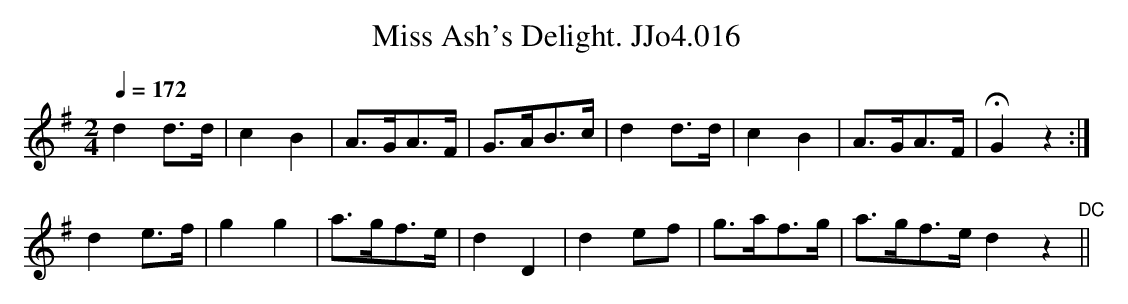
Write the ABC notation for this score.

X:1
T:Miss Ash's Delight. JJo4.016
M:2/4
L:1/8
Q:1/4=172
K:G
d2d>d|c2B2|A>GA>F|G>AB>c|d2d>d|c2B2|A>GA>F|HG2z2:|
d2e>f|g2g2|a>gf>e|d2D2|d2ef|g>af>g|a>gf>ed2z2"DC"||
